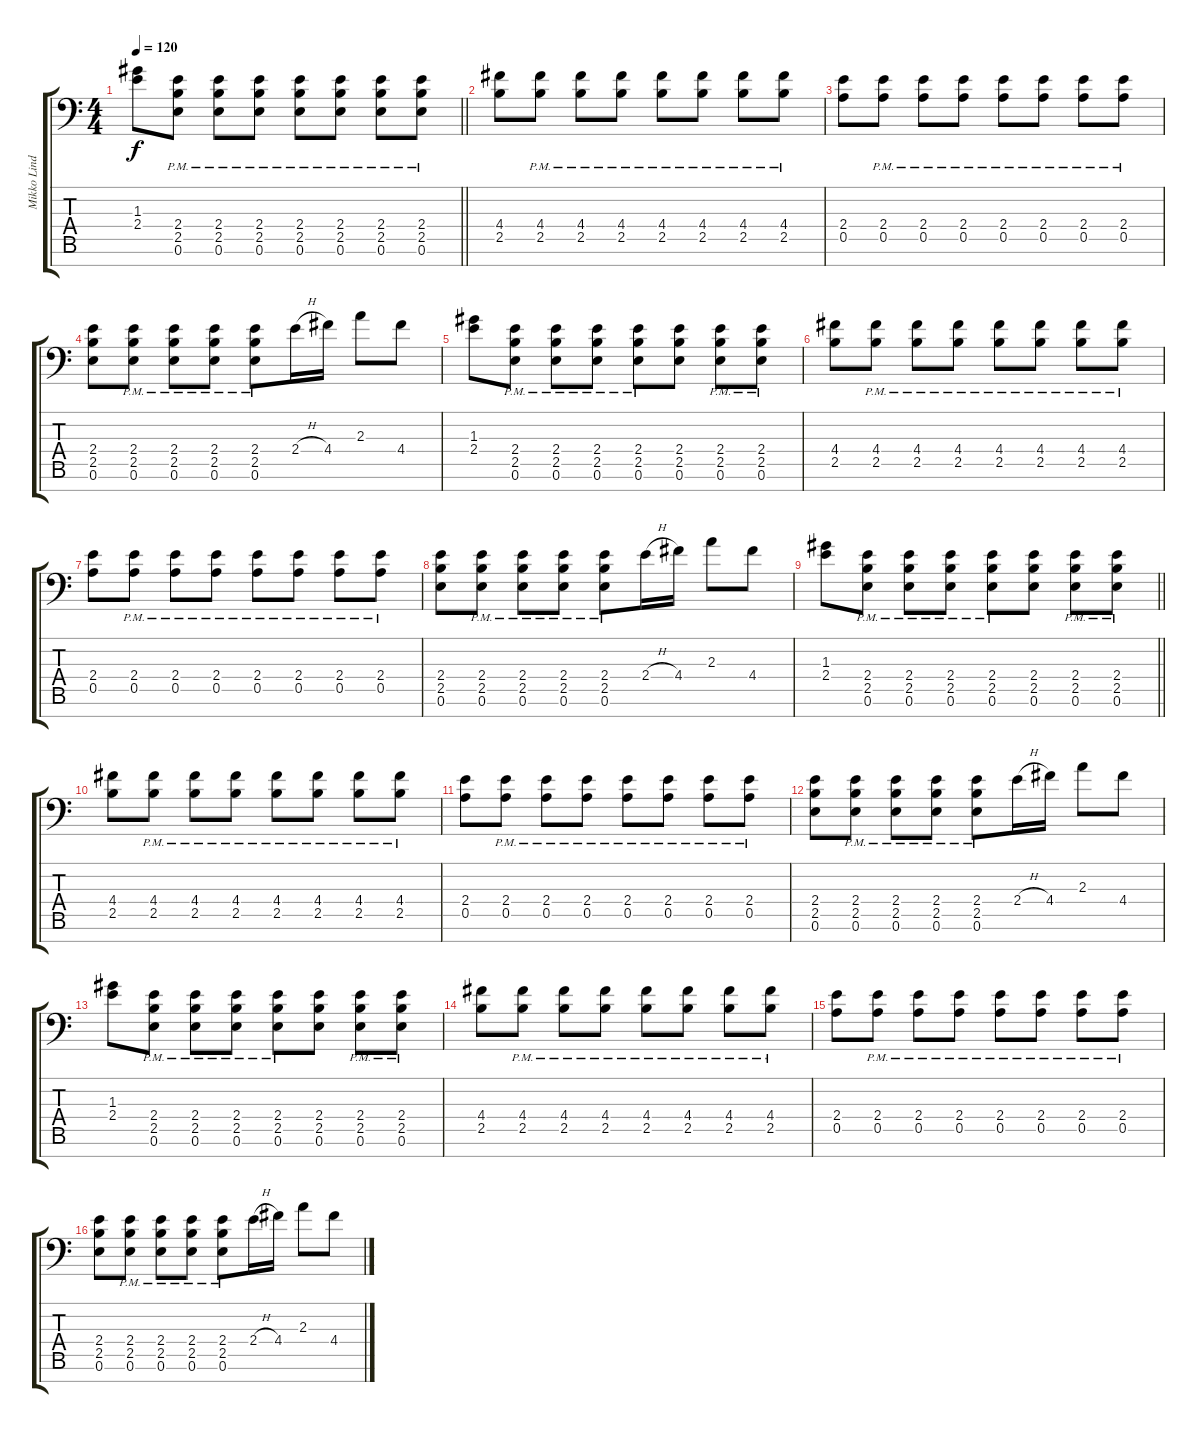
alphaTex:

\track ("Mikko Lindström" "Mikko Lind") {instrument acousticguitarsteel}
\staff {score tabs}
\tuning (E4 B3 G3 D3 A2 E2 A1) {hide}
\ts (4 4)
\tempo 120
\clef f4
\barLineRight lightlight
\ks c
(1.3 2.4).8{dy f} (2.4{pm} 2.5{pm} 0.6{pm}).8 (2.4{pm} 2.5{pm} 0.6{pm}).8 (2.4{pm} 2.5{pm} 0.6{pm}).8 (2.4{pm} 2.5{pm} 0.6{pm}).8 (2.4{pm} 2.5{pm} 0.6{pm}).8 (2.4{pm} 2.5{pm} 0.6{pm}).8 (2.4{pm} 2.5{pm} 0.6{pm}).8 |
(4.4 2.5).8 (4.4{pm} 2.5{pm}).8 (4.4{pm} 2.5{pm}).8 (4.4{pm} 2.5{pm}).8 (4.4{pm} 2.5{pm}).8 (4.4{pm} 2.5{pm}).8 (4.4{pm} 2.5{pm}).8 (4.4{pm} 2.5{pm}).8 |
(2.4 0.5).8 (2.4{pm} 0.5{pm}).8 (2.4{pm} 0.5{pm}).8 (2.4{pm} 0.5{pm}).8 (2.4{pm} 0.5{pm}).8 (2.4{pm} 0.5{pm}).8 (2.4{pm} 0.5{pm}).8 (2.4{pm} 0.5{pm}).8 |
(2.4 2.5 0.6).8 (2.4{pm} 2.5{pm} 0.6{pm}).8 (2.4{pm} 2.5{pm} 0.6{pm}).8 (2.4{pm} 2.5{pm} 0.6{pm}).8 (2.4{pm} 2.5{pm} 0.6{pm}).8 2.4{h}.16 4.4.16 2.3.8 4.4.8 |
(1.3 2.4).8 (2.4{pm} 2.5{pm} 0.6{pm}).8 (2.4{pm} 2.5{pm} 0.6{pm}).8 (2.4{pm} 2.5{pm} 0.6{pm}).8 (2.4{pm} 2.5{pm} 0.6{pm}).8 (2.4 2.5 0.6).8 (2.4{pm} 2.5{pm} 0.6{pm}).8 (2.4{pm} 2.5{pm} 0.6{pm}).8 |
(4.4 2.5).8 (4.4{pm} 2.5{pm}).8 (4.4{pm} 2.5{pm}).8 (4.4{pm} 2.5{pm}).8 (4.4{pm} 2.5{pm}).8 (4.4{pm} 2.5{pm}).8 (4.4{pm} 2.5{pm}).8 (4.4{pm} 2.5{pm}).8 |
(2.4 0.5).8 (2.4{pm} 0.5{pm}).8 (2.4{pm} 0.5{pm}).8 (2.4{pm} 0.5{pm}).8 (2.4{pm} 0.5{pm}).8 (2.4{pm} 0.5{pm}).8 (2.4{pm} 0.5{pm}).8 (2.4{pm} 0.5{pm}).8 |
(2.4 2.5 0.6).8 (2.4{pm} 2.5{pm} 0.6{pm}).8 (2.4{pm} 2.5{pm} 0.6{pm}).8 (2.4{pm} 2.5{pm} 0.6{pm}).8 (2.4{pm} 2.5{pm} 0.6{pm}).8 2.4{h}.16 4.4.16 2.3.8 4.4.8 |
\barLineRight lightlight
(1.3 2.4).8 (2.4{pm} 2.5{pm} 0.6{pm}).8 (2.4{pm} 2.5{pm} 0.6{pm}).8 (2.4{pm} 2.5{pm} 0.6{pm}).8 (2.4{pm} 2.5{pm} 0.6{pm}).8 (2.4 2.5 0.6).8 (2.4{pm} 2.5{pm} 0.6{pm}).8 (2.4{pm} 2.5{pm} 0.6{pm}).8 |
(4.4 2.5).8 (4.4{pm} 2.5{pm}).8 (4.4{pm} 2.5{pm}).8 (4.4{pm} 2.5{pm}).8 (4.4{pm} 2.5{pm}).8 (4.4{pm} 2.5{pm}).8 (4.4{pm} 2.5{pm}).8 (4.4{pm} 2.5{pm}).8 |
(2.4 0.5).8 (2.4{pm} 0.5{pm}).8 (2.4{pm} 0.5{pm}).8 (2.4{pm} 0.5{pm}).8 (2.4{pm} 0.5{pm}).8 (2.4{pm} 0.5{pm}).8 (2.4{pm} 0.5{pm}).8 (2.4{pm} 0.5{pm}).8 |
(2.4 2.5 0.6).8 (2.4{pm} 2.5{pm} 0.6{pm}).8 (2.4{pm} 2.5{pm} 0.6{pm}).8 (2.4{pm} 2.5{pm} 0.6{pm}).8 (2.4{pm} 2.5{pm} 0.6{pm}).8 2.4{h}.16 4.4.16 2.3.8 4.4.8 |
(1.3 2.4).8 (2.4{pm} 2.5{pm} 0.6{pm}).8 (2.4{pm} 2.5{pm} 0.6{pm}).8 (2.4{pm} 2.5{pm} 0.6{pm}).8 (2.4{pm} 2.5{pm} 0.6{pm}).8 (2.4 2.5 0.6).8 (2.4{pm} 2.5{pm} 0.6{pm}).8 (2.4{pm} 2.5{pm} 0.6{pm}).8 |
(4.4 2.5).8 (4.4{pm} 2.5{pm}).8 (4.4{pm} 2.5{pm}).8 (4.4{pm} 2.5{pm}).8 (4.4{pm} 2.5{pm}).8 (4.4{pm} 2.5{pm}).8 (4.4{pm} 2.5{pm}).8 (4.4{pm} 2.5{pm}).8 |
(2.4 0.5).8 (2.4{pm} 0.5{pm}).8 (2.4{pm} 0.5{pm}).8 (2.4{pm} 0.5{pm}).8 (2.4{pm} 0.5{pm}).8 (2.4{pm} 0.5{pm}).8 (2.4{pm} 0.5{pm}).8 (2.4{pm} 0.5{pm}).8 |
(2.4 2.5 0.6).8 (2.4{pm} 2.5{pm} 0.6{pm}).8 (2.4{pm} 2.5{pm} 0.6{pm}).8 (2.4{pm} 2.5{pm} 0.6{pm}).8 (2.4{pm} 2.5{pm} 0.6{pm}).8 2.4{h}.16 4.4.16 2.3.8 4.4.8
